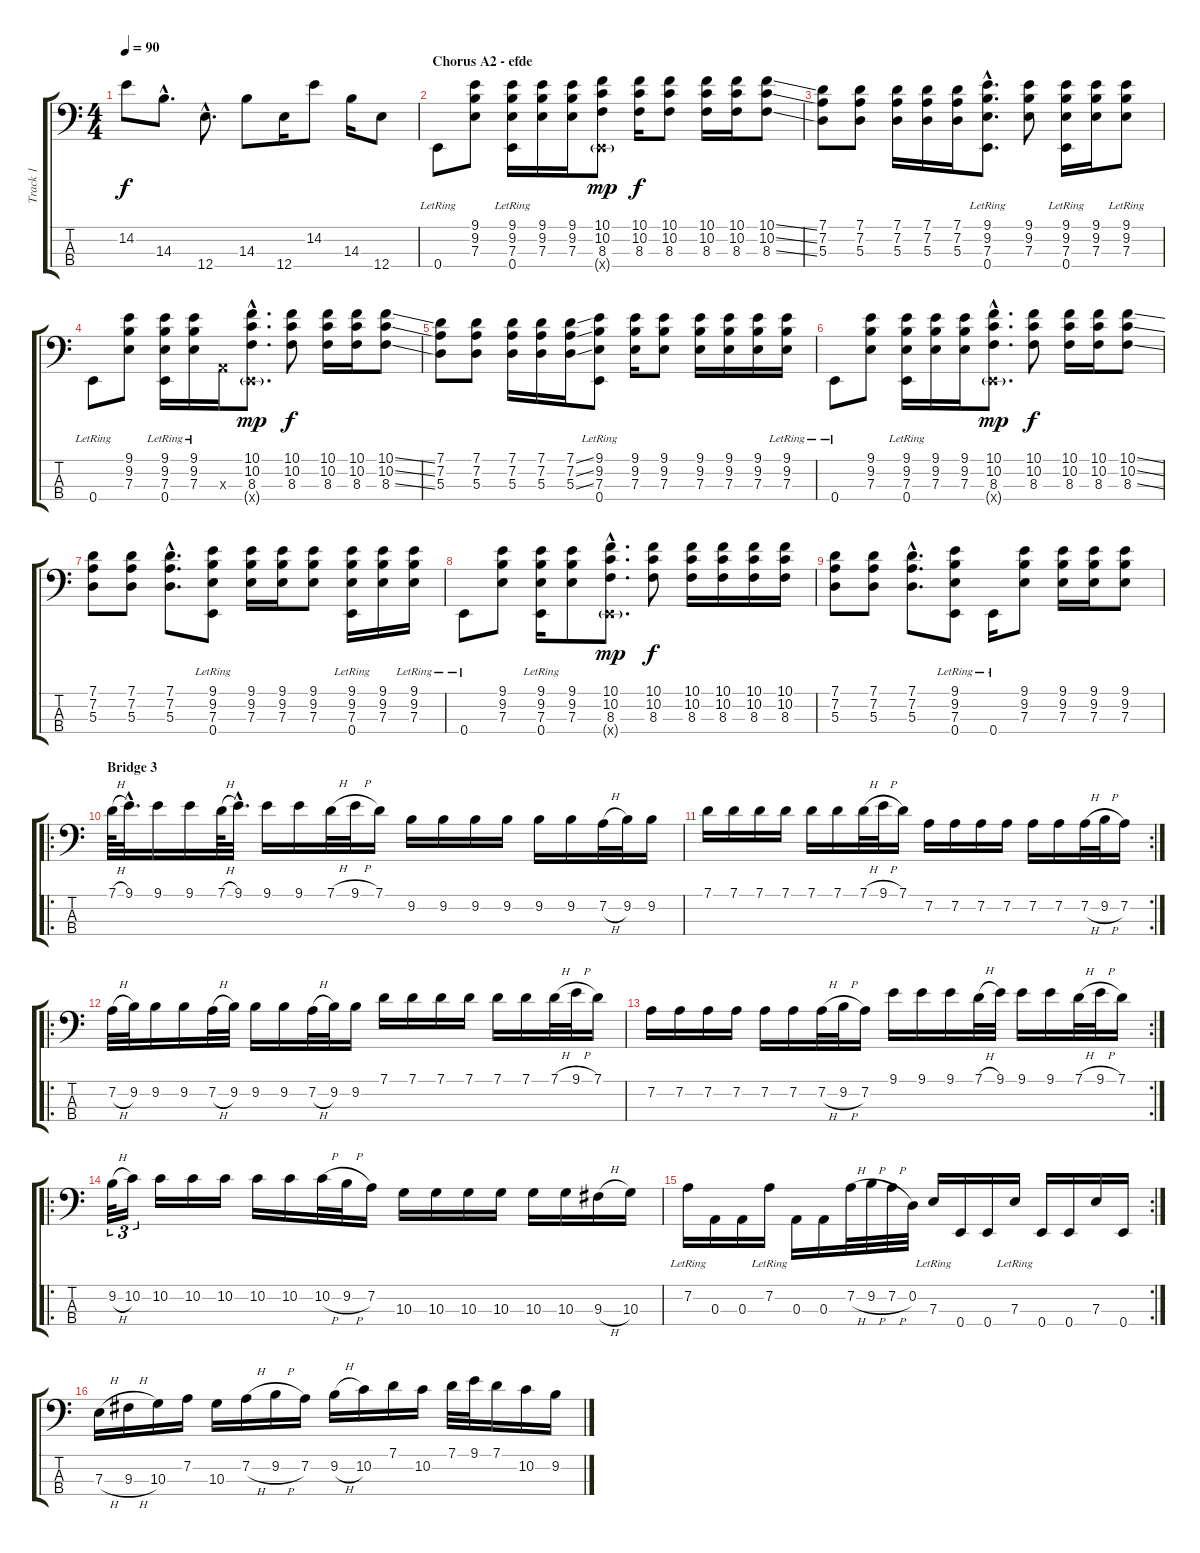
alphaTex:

\track ("Track 1" "Track 1") {instrument electricbassfinger}
\staff {score tabs}
\tuning (G2 D2 A1 E1) {hide}
\ts (4 4)
\tempo 90
\clef f4
\ks c
14.2{t}.8{dy f} 14.3{hac}.8{d} 12.4{hac}.8{d} 14.3.8 12.4.16 14.2.8 14.3.16 12.4.8 |
\section ("" "Chorus A2 - efde")
0.4{lr}.8 (9.1 9.2 7.3).8 (9.1 9.2 7.3 0.4{lr}).16 (9.1 9.2 7.3).16 (9.1 9.2 7.3).16 (10.1 10.2 8.3 0.4{g x}).8{dy mp} (10.1 10.2 8.3).16{dy f} (10.1 10.2 8.3).8 (10.1 10.2 8.3).16 (10.1 10.2 8.3).16 (10.1{ss} 10.2{ss} 8.3{ss}).8 |
(7.1 7.2 5.3).8 (7.1 7.2 5.3).8 (7.1 7.2 5.3).16 (7.1 7.2 5.3).16 (7.1 7.2 5.3).16 (9.1{hac} 9.2{hac} 7.3{hac} 0.4{hac lr}).8{d} (9.1 9.2 7.3).8 (9.1 9.2 7.3 0.4{lr}).16 (9.1 9.2 7.3).16 (9.1 9.2 7.3{lr}).8 |
0.4{lr}.8 (9.1 9.2 7.3).8 (9.1 9.2 7.3 0.4{lr}).16 (9.1{lr} 9.2{lr} 7.3).16 0.3{x}.16 (10.1{hac} 10.2{hac} 8.3{hac} 0.4{g hac x}).8{d dy mp} (10.1 10.2 8.3).8{dy f} (10.1 10.2 8.3).16 (10.1 10.2 8.3).16 (10.1{ss} 10.2{ss} 8.3{ss}).8 |
(7.1 7.2 5.3).8 (7.1 7.2 5.3).8 (7.1 7.2 5.3).16 (7.1 7.2 5.3).16 (7.1{ss} 7.2{ss} 5.3{ss}).16 (9.1 9.2 7.3 0.4{lr}).8 (9.1 9.2 7.3).16 (9.1 9.2 7.3).8 (9.1 9.2 7.3).16 (9.1 9.2 7.3).16 (9.1 9.2 7.3).16 (9.1{lr} 9.2{lr} 7.3{lr}).16 |
0.4{lr}.8 (9.1 9.2 7.3).8 (9.1 9.2 7.3 0.4{lr}).16 (9.1 9.2 7.3).16 (9.1 9.2 7.3).16 (10.1{hac} 10.2{hac} 8.3{hac} 0.4{g hac x}).8{d dy mp} (10.1 10.2 8.3).8{dy f} (10.1 10.2 8.3).16 (10.1 10.2 8.3).16 (10.1{ss} 10.2{ss} 8.3{ss}).8 |
(7.1 7.2 5.3).8 (7.1 7.2 5.3).8 (7.1{hac} 7.2{hac} 5.3{hac}).8{d} (9.1 9.2 7.3 0.4{lr}).8 (9.1 9.2 7.3).16 (9.1 9.2 7.3).16 (9.1 9.2 7.3).8 (9.1 9.2 7.3 0.4{lr}).16 (9.1 9.2 7.3).16 (9.1{lr} 9.2{lr} 7.3{lr}).16 |
0.4{lr}.8 (9.1 9.2 7.3).8 (9.1 9.2 7.3 0.4{lr}).16 (9.1 9.2 7.3).8 (10.1{hac} 10.2{hac} 8.3{hac} 0.4{g hac x}).8{d dy mp} (10.1 10.2 8.3).8{dy f} (10.1 10.2 8.3).16 (10.1 10.2 8.3).16 (10.1 10.2 8.3).16 (10.1 10.2 8.3).16 |
(7.1 7.2 5.3).8 (7.1 7.2 5.3).8 (7.1{hac} 7.2{hac} 5.3{hac}).8{d} (9.1{lr} 9.2{lr} 7.3{lr} 0.4).8 0.4{lr}.16 (9.1 9.2 7.3).8 (9.1 9.2 7.3).16 (9.1 9.2 7.3).16 (9.1 9.2 7.3).8 |
\ro
\section ("" "Bridge 3")
7.1{h}.64 9.1{hac}.32{d} 9.1.16 9.1.16 7.1{h}.64 9.1{hac}.32{d} 9.1.16 9.1.16 7.1{h}.32 9.1{h}.32 7.1.16 9.2.16 9.2.16 9.2.16 9.2.16 9.2.16 9.2.16 7.2{h}.32 9.2.32 9.2.16 |
\rc 2
7.1.16 7.1.16 7.1.16 7.1.16 7.1.16 7.1.16 7.1{h}.32 9.1{h}.32 7.1.16 7.2.16 7.2.16 7.2.16 7.2.16 7.2.16 7.2.16 7.2{h}.32 9.2{h}.32 7.2.16 |
\ro
7.2{h}.32 9.2.32 9.2.16 9.2.16 7.2{h}.32 9.2.32 9.2.16 9.2.16 7.2{h}.32 9.2.32 9.2.16 7.1.16 7.1.16 7.1.16 7.1.16 7.1.16 7.1.16 7.1{h}.32 9.1{h}.32 7.1.16 |
\rc 2
7.2.16 7.2.16 7.2.16 7.2.16 7.2.16 7.2.16 7.2{h}.32 9.2{h}.32 7.2.16 9.1.16 9.1.16 9.1.16 7.1{h}.32 9.1.32 9.1.16 9.1.16 7.1{h}.32 9.1{h}.32 7.1.16 |
\ro
9.2{h}.32{tu (3 2)} 10.2.16{tu (3 2)} 10.2.16 10.2.16 10.2.16 10.2.16 10.2.16 10.2{h}.32 9.2{h}.32 7.2.16 10.3.16 10.3.16 10.3.16 10.3.16 10.3.16 10.3.16 9.3{h}.16 10.3.16 |
\rc 2
7.2{lr}.16 0.3.16 0.3.16 7.2{lr}.16 0.3.16 0.3.16 7.2{h}.32 9.2{h}.32 7.2{h}.32 0.2.32 7.3{lr}.16 0.4.16 0.4.16 7.3{lr}.16 0.4.16 0.4.16 7.3.16 0.4.16 |
7.3{h}.16 9.3{h}.16 10.3.16 7.2.16 10.3.16 7.2{h}.16 9.2{h}.16 7.2.16 9.2{h}.16 10.2.16 7.1.16 10.2.16 7.1.32 9.1.32 7.1.16 10.2.16 9.2.16
